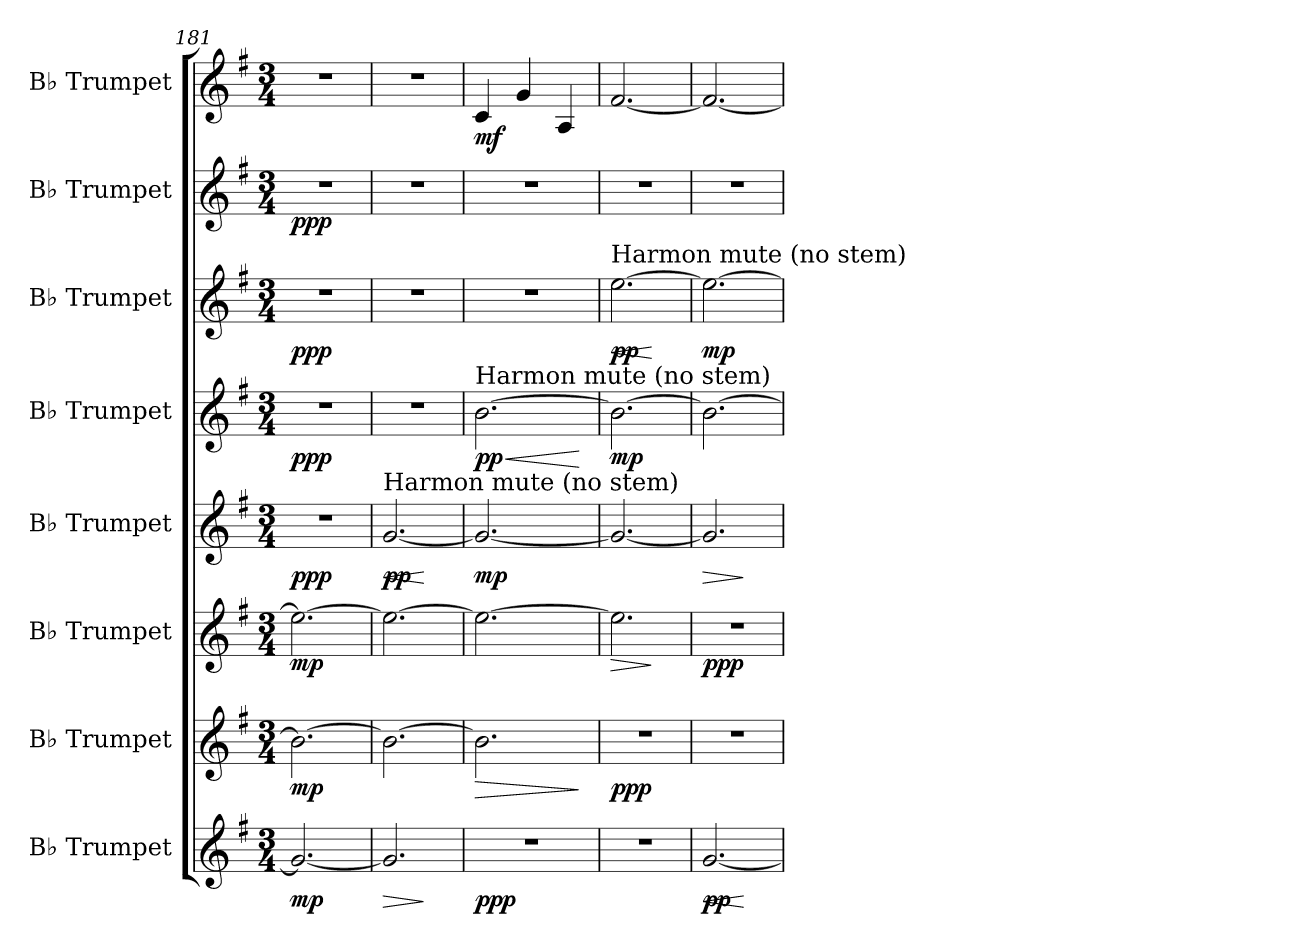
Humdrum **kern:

**kern	**dynam	**kern	**dynam	**kern	**dynam	**kern	**dynam	**kern	**dynam	**kern	**dynam	**kern	**dynam	**kern	**dynam
*part8	*part8	*part7	*part7	*part6	*part6	*part5	*part5	*part4	*part4	*part3	*part3	*part2	*part2	*part1	*part1
*staff8	*staff8	*staff7	*staff7	*staff6	*staff6	*staff5	*staff5	*staff4	*staff4	*staff3	*staff3	*staff2	*staff2	*staff1	*staff1
*I"B♭ Trumpet	*	*I"B♭ Trumpet	*	*I"B♭ Trumpet	*	*I"B♭ Trumpet	*	*I"B♭ Trumpet	*	*I"B♭ Trumpet	*	*I"B♭ Trumpet	*	*I"B♭ Trumpet	*
*I'B♭ Tpt.	*	*I'B♭ Tpt.	*	*I'B♭ Tpt.	*	*I'B♭ Tpt.	*	*I'B♭ Tpt.	*	*I'B♭ Tpt.	*	*I'B♭ Tpt.	*	*I'B♭ Tpt.	*
*clefG2	*	*clefG2	*	*clefG2	*	*clefG2	*	*clefG2	*	*clefG2	*	*clefG2	*	*clefG2	*
*ITrd1c2	*	*ITrd1c2	*	*ITrd1c2	*	*ITrd1c2	*	*ITrd1c2	*	*ITrd1c2	*	*ITrd1c2	*	*ITrd1c2	*
*k[b-]	*	*k[b-]	*	*k[b-]	*	*k[b-]	*	*k[b-]	*	*k[b-]	*	*k[b-]	*	*k[b-]	*
*M3/4	*	*M3/4	*	*M3/4	*	*M3/4	*	*M3/4	*	*M3/4	*	*M3/4	*	*M3/4	*
=181	=181	=181	=181	=181	=181	=181	=181	=181	=181	=181	=181	=181	=181	=181	=181
!	!LO:DY:b	!	!LO:DY:b	!	!LO:DY:b	!	!LO:DY:b	!	!LO:DY:b	!	!LO:DY:b	!	!LO:DY:b	!	!
2.f/_	mp	2.a\_	mp	2.dd\_	mp	2.r	ppp	2.r	ppp	2.r	ppp	2.r	ppp	2.r	.
=182	=182	=182	=182	=182	=182	=182	=182	=182	=182	=182	=182	=182	=182	=182	=182
!	!	!	!	!	!	!LO:TX:a:t=Harmon mute (no stem)	!	!	!	!	!	!	!	!	!
!	!LO:HP:b	!	!	!	!	!	!LO:HP:b	!	!	!	!	!	!	!	!
!	!	!	!	!	!	!	!LO:DY:n=1:b	!	!	!	!	!	!	!	!
2.f/]	>	2.a\_	.	2.dd\_	.	[2.f/	< pp	2.r	.	2.r	.	2.r	.	2.r	.
.	]	.	.	.	.	.	[	.	.	.	.	.	.	.	.
=183	=183	=183	=183	=183	=183	=183	=183	=183	=183	=183	=183	=183	=183	=183	=183
!	!	!	!	!	!	!	!	!LO:TX:a:t=Harmon mute (no stem)	!	!	!	!	!	!	!
!	!LO:DY:b	!	!LO:HP:b	!	!	!	!LO:DY:b	!	!LO:HP:b	!	!	!	!	!	!
!	!	!	!	!	!	!	!	!	!LO:DY:n=1:b	!	!	!	!	!	!LO:DY:b
2.r	ppp	2.a\]	>	2.dd\_	.	2.f/_	mp	[2.a\	< pp	2.r	.	2.r	.	4B-/	mf
.	.	.	.	.	.	.	.	.	.	.	.	.	.	4f/	.
.	.	.	.	.	.	.	.	.	.	.	.	.	.	4G/	.
.	.	.	]	.	.	.	.	.	[	.	.	.	.	.	.
=184	=184	=184	=184	=184	=184	=184	=184	=184	=184	=184	=184	=184	=184	=184	=184
!	!	!	!	!	!	!	!	!	!	!LO:TX:a:t=Harmon mute (no stem)	!	!	!	!	!
!	!	!	!LO:DY:b	!	!LO:HP:b	!	!	!	!LO:DY:b	!	!LO:HP:b	!	!	!	!
!	!	!	!	!	!	!	!	!	!	!	!LO:DY:n=1:b	!	!	!	!
2.r	.	2.r	ppp	2.dd\]	>	2.f/_	.	2.a\_	mp	[2.dd\	< pp	2.r	.	[2.e/	.
.	.	.	.	.	]	.	.	.	.	.	[	.	.	.	.
=185	=185	=185	=185	=185	=185	=185	=185	=185	=185	=185	=185	=185	=185	=185	=185
!	!LO:HP:b	!	!	!	!	!	!LO:HP:b	!	!	!	!	!	!	!	!
!	!LO:DY:n=1:b	!	!	!	!LO:DY:b	!	!	!	!	!	!LO:DY:b	!	!	!	!
[2.f/	< pp	2.r	.	2.r	ppp	2.f/]	>	2.a\_	.	2.dd\_	mp	2.r	.	2.e/_	.
.	[	.	.	.	.	.	]	.	.	.	.	.	.	.	.
=	=	=	=	=	=	=	=	=	=	=	=	=	=	=	=
*-	*-	*-	*-	*-	*-	*-	*-	*-	*-	*-	*-	*-	*-	*-	*-
